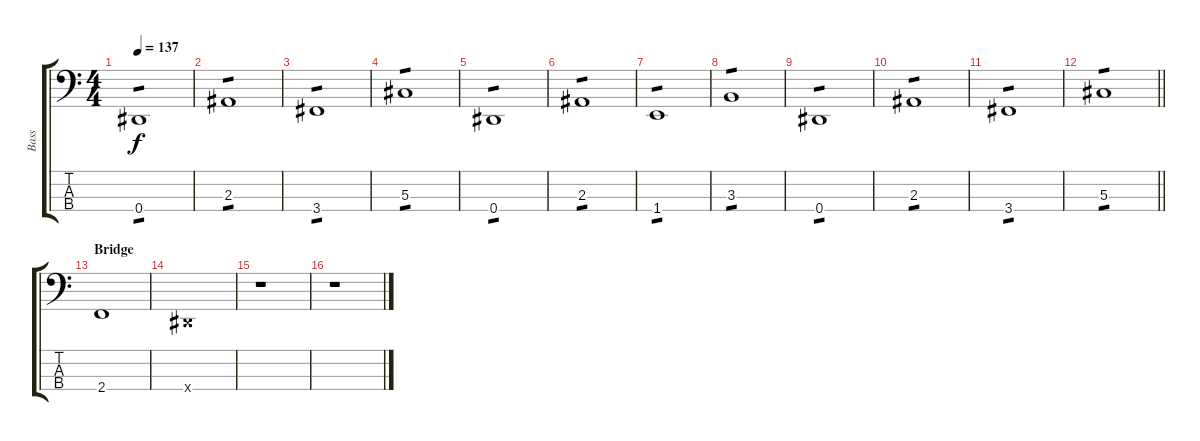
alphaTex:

\track ("Bass" "Bass") {instrument electricbassfinger}
\staff {score tabs}
\tuning (Gb2 Db2 Ab1 Eb1) {hide}
\ts (4 4)
\tempo 137
\clef f4
\ks c
0.4.1{tp 1 dy f} |
2.3.1{tp 1} |
3.4.1{tp 1} |
5.3.1{tp 1} |
0.4.1{tp 1} |
2.3.1{tp 1} |
1.4.1{tp 1} |
3.3.1{tp 1} |
0.4.1{tp 1} |
2.3.1{tp 1} |
3.4.1{tp 1} |
\barLineRight lightlight
5.3.1{tp 1} |
\section ("" "Bridge")
2.4.1{volume 0} |
0.4{x}.1{volume 9} |
r.1 |
r.1
